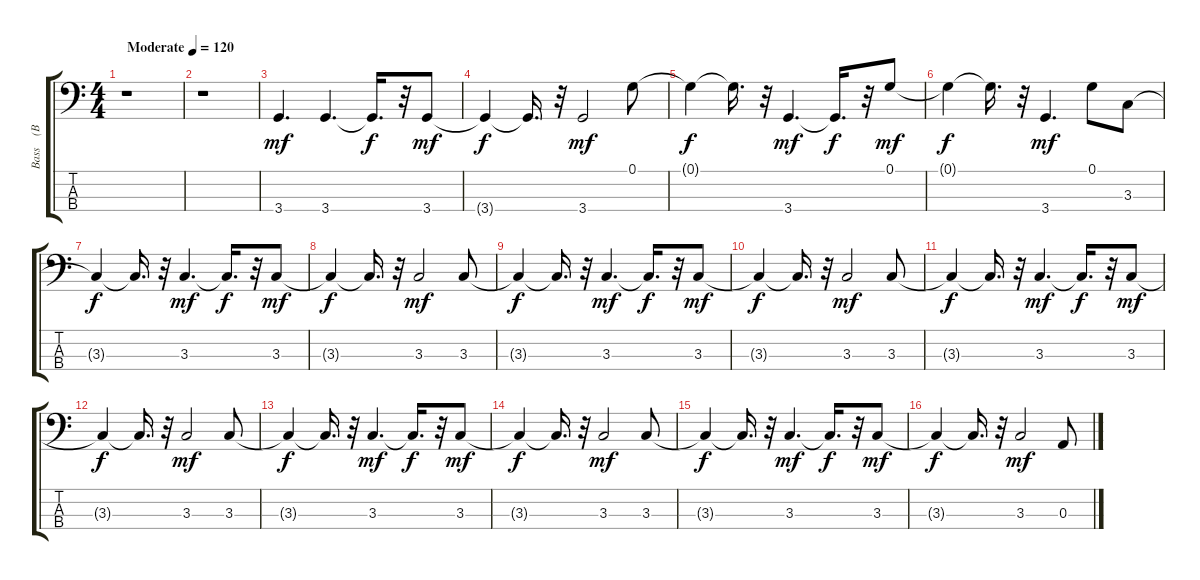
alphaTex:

\track ("Bass    (BB)" "Bass    (B") {instrument synthbass1}
\staff {score tabs}
\tuning (G2 D2 A1 E1) {hide}
\ts (4 4)
\tempo (120 "Moderate")
\clef f4
\ks c
r.1{dy mf instrument synthbass1} |
r.1 |
3.4.4{d} 3.4.4{d} 3.4{t}.16{d dy f} r.32 3.4.8{dy mf} |
3.4{t}.4{dy f} 3.4{t}.16{d} r.32 3.4.2{dy mf} 0.1.8 |
0.1{t}.4{dy f} 0.1{t}.16{d} r.32 3.4.4{d dy mf} 3.4{t}.16{d dy f} r.32 0.1.8{dy mf} |
0.1{t}.4{dy f} 0.1{t}.16{d} r.32 3.4.4{d dy mf} 0.1.8 3.3.8 |
3.3{t}.4{dy f} 3.3{t}.16{d} r.32 3.3.4{d dy mf} 3.3{t}.16{d dy f} r.32 3.3.8{dy mf} |
3.3{t}.4{dy f} 3.3{t}.16{d} r.32 3.3.2{dy mf} 3.3.8 |
3.3{t}.4{dy f} 3.3{t}.16{d} r.32 3.3.4{d dy mf} 3.3{t}.16{d dy f} r.32 3.3.8{dy mf} |
3.3{t}.4{dy f} 3.3{t}.16{d} r.32 3.3.2{dy mf} 3.3.8 |
3.3{t}.4{dy f} 3.3{t}.16{d} r.32 3.3.4{d dy mf} 3.3{t}.16{d dy f} r.32 3.3.8{dy mf} |
3.3{t}.4{dy f} 3.3{t}.16{d} r.32 3.3.2{dy mf} 3.3.8 |
3.3{t}.4{dy f} 3.3{t}.16{d} r.32 3.3.4{d dy mf} 3.3{t}.16{d dy f} r.32 3.3.8{dy mf} |
3.3{t}.4{dy f} 3.3{t}.16{d} r.32 3.3.2{dy mf} 3.3.8 |
3.3{t}.4{dy f} 3.3{t}.16{d} r.32 3.3.4{d dy mf} 3.3{t}.16{d dy f} r.32 3.3.8{dy mf} |
3.3{t}.4{dy f} 3.3{t}.16{d} r.32 3.3.2{dy mf} 0.3.8
